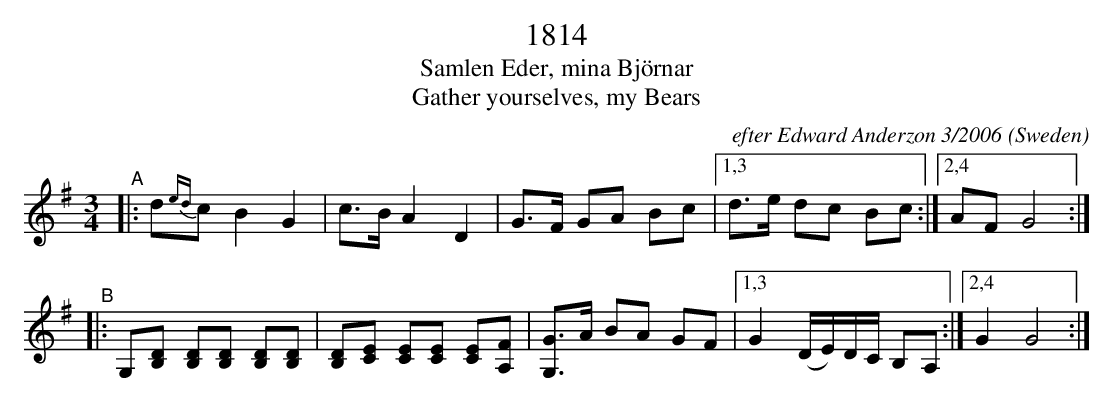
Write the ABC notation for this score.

X:1
T: 1814
T: Samlen Eder, mina Bj\"ornar
T: Gather yourselves, my Bears
C: efter Edward Anderzon 3/2006
O: Sweden
M: 3/4
L: 1/8
K: G
"^A"|:\
d{ed}c B2 G2 | c>B A2 D2 | G>F GA Bc |\
[1,3 d>e dc Bc :|[2,4 AF G4 :|
"^B"|:\
G,[DB,] [DB,][DB,] [DB,][DB,] |\
[DB,][EC] [EC][EC] [EC][FA,] | [GG,]>A BA GF |\
[1,3 G2 (D/E/)D/C/ B,A, :|[2,4 G2 G4 :|
